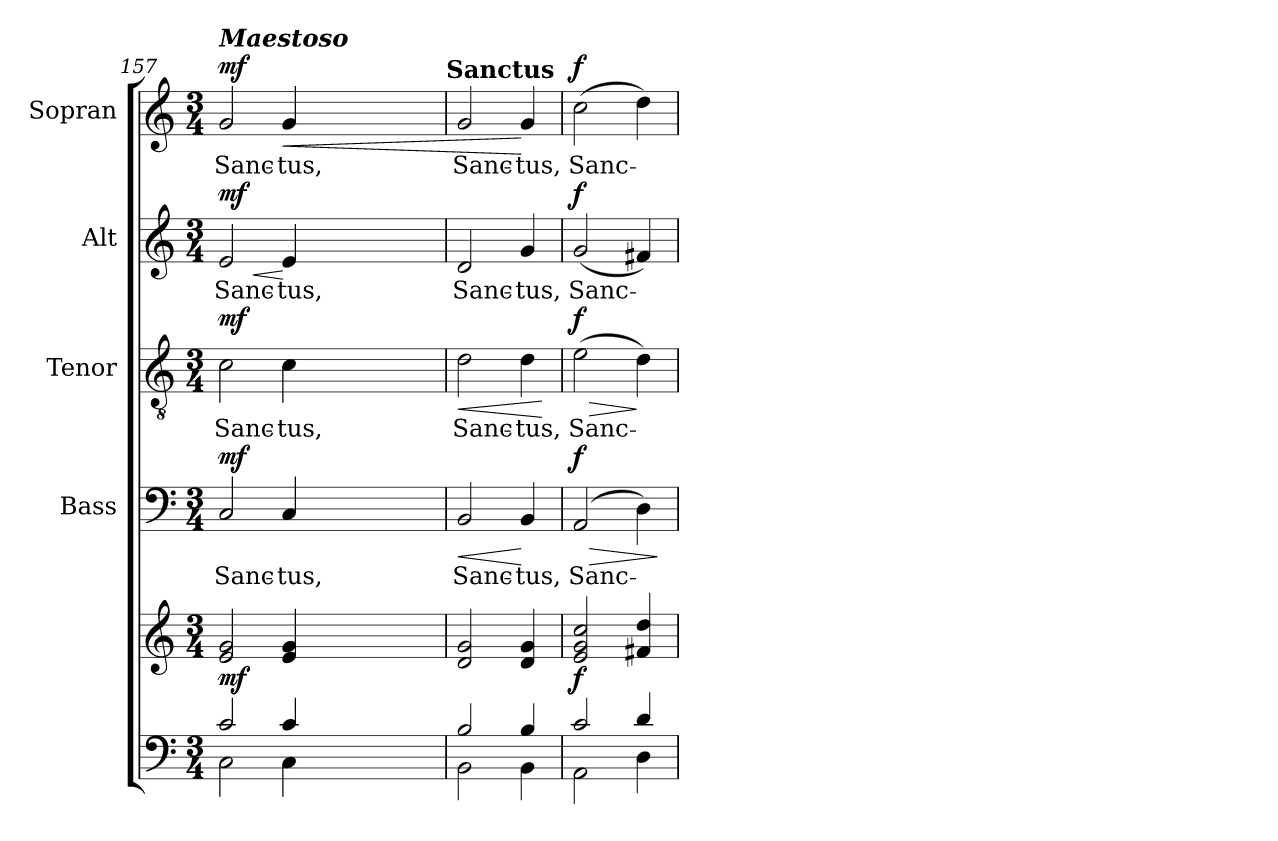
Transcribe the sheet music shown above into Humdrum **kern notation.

**kern	**kern	**dynam	**kern	**text	**dynam	**kern	**text	**dynam	**kern	**text	**dynam	**kern	**text	**dynam
*part5	*part5	*part5	*part4	*part4	*part4	*part3	*part3	*part3	*part2	*part2	*part2	*part1	*part1	*part1
*staff6	*staff5	*staff5/6	*staff4	*staff4	*staff4	*staff3	*staff3	*staff3	*staff2	*staff2	*staff2	*staff1	*staff1	*staff1
*	*	*	*I"Bass	*	*	*I"Tenor	*	*	*I"Alt	*	*	*I"Sopran	*	*
*	*	*	*I'B.	*	*	*I'T.	*	*	*I'A.	*	*	*I'S.	*	*
!!LO:PB:g=z
*clefF4	*clefG2	*	*clefF4	*	*	*clefGv2	*	*	*clefG2	*	*	*clefG2	*	*
*k[]	*k[]	*	*k[]	*	*	*k[]	*	*	*k[]	*	*	*k[]	*	*
*C:	*C:	*	*C:	*	*	*C:	*	*	*C:	*	*	*C:	*	*
*M3/4	*M3/4	*	*M3/4	*	*	*M3/4	*	*	*M3/4	*	*	*M3/4	*	*
=157	=157	=157	=157	=157	=157	=157	=157	=157	=157	=157	=157	=157	=157	=157
*^	*	*	*	*	*	*	*	*	*	*	*	*	*	*
!	!	!	!	!	!	!	!	!	!	!	!	!	!LO:TX:a:Bi:t=Maestoso	!	!
!	!	!	!LO:DY:b	!	!LO:LY:b	!LO:DY:a	!	!LO:LY:b	!LO:DY:a	!	!LO:LY:b	!LO:HP:b	!	!LO:LY:b	!
!	!	!	!	!	!	!	!	!	!	!	!	!LO:DY:n=1:a	!	!	!LO:DY:a
2c/	2C\	2e/ 2g/	mf	2C/	Sanc-	mf	2c\	Sanc-	mf	2e/	Sanc-	< mf	2g/	Sanc-	mf
!	!	!	!	!	!LO:LY:b	!	!	!LO:LY:b	!	!	!LO:LY:b	!	!	!LO:LY:b	!LO:HP:b
4c/	4C\	4e/ 4g/	.	4C/	-tus,	.	4c\	-tus,	.	4e/	-tus,	[	4g/	-tus,	<
1.ryy	1.ryy	1.ryy	.	1.ryy	.	.	1.ryy	.	.	1.ryy	.	.	1.ryy	.	.
!	!	!	!	!	!	!	!	!	!	!	!	!	!LO:TX:a:B:t=Sanctus	!	!
=158	=158	=158	=158	=158	=158	=158	=158	=158	=158	=158	=158	=158	=158	=158	=158
!	!	!	!	!	!LO:LY:b	!LO:HP:b	!	!LO:LY:b	!LO:HP:b	!	!LO:LY:b	!	!	!LO:LY:b	!
2B/	2BB\	2d/ 2g/	.	2BB/	Sanc-	<	2d\	Sanc-	<	2d/	Sanc-	.	2g/	Sanc-	.
!	!	!	!	!	!LO:LY:b	!	!	!LO:LY:b	!	!	!LO:LY:b	!	!	!LO:LY:b	!
4B/	4BB\	4d/ 4g/	.	4BB/	-tus,	[	4d\	-tus,	.	4g/	-tus,	.	4g/	-tus,	[
*v	*v	*	*	*	*	*	*	*	*	*	*	*	*	*	*
.	.	.	.	.	.	.	.	[	.	.	.	.	.	.
=159	=159	=159	=159	=159	=159	=159	=159	=159	=159	=159	=159	=159	=159	=159
*^	*	*	*	*	*	*	*	*	*	*	*	*	*	*
!	!	!	!LO:DY:b	!	!LO:LY:b	!LO:HP:b	!	!LO:LY:b	!LO:HP:b	!	!LO:LY:b	!	!	!LO:LY:b	!
!	!	!	!	!	!	!LO:DY:n=1:a	!	!	!LO:DY:n=1:a	!	!	!LO:DY:a	!	!	!LO:DY:a
2c/	2AA\	2e/ 2g/ 2cc/	f	(2AA/	Sanc-	> f	(>2e\	Sanc-	> f	(<2g/	Sanc-	f	(>2cc\	Sanc-	f
4d/	4D\	4f#X/ 4dd/	.	4D\)	.	.	4d\)	.	]	4f#X/)	.	.	4dd\)	.	.
*v	*v	*	*	*	*	*	*	*	*	*	*	*	*	*	*
.	.	.	.	.	]	.	.	.	.	.	.	.	.	.
=	=	=	=	=	=	=	=	=	=	=	=	=	=	=
*-	*-	*-	*-	*-	*-	*-	*-	*-	*-	*-	*-	*-	*-	*-
